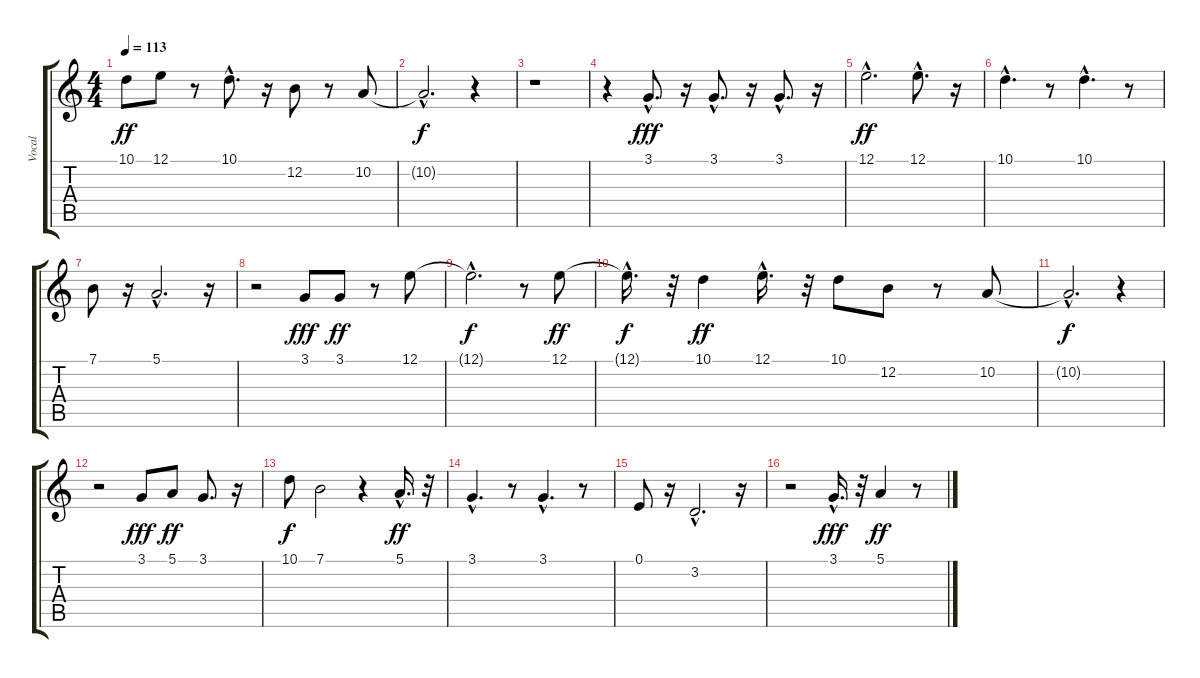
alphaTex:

\track ("Vocal" "Vocal") {instrument shakuhachi}
\staff {score tabs}
\tuning (E4 B3 G3 D3 A2 E2) {hide}
\ts (4 4)
\tempo 113
\clef g2
\ks c
10.1.8{dy ff} 12.1.8 r.8 10.1{hac}.8{d} r.16 12.2.8 r.8 10.2.8 |
10.2{hac t}.2{d dy f} r.4 |
r.1 |
r.4 3.1{hac}.8{d dy fff} r.16 3.1{hac}.8{d} r.16 3.1{hac}.8{d} r.16 |
12.1{hac}.2{d dy ff} 12.1{hac}.8{d} r.16 |
10.1{hac}.4{d} r.8 10.1{hac}.4{d} r.8 |
7.1.8 r.16 5.1{hac}.2{d} r.16 |
r.2 3.1.8{dy fff} 3.1.8{dy ff} r.8 12.1.8 |
12.1{hac t}.2{d dy f} r.8 12.1.8{dy ff} |
12.1{hac t}.16{d dy f} r.32 10.1.4{dy ff} 12.1{hac}.16{d} r.32 10.1.8 12.2.8 r.8 10.2.8 |
10.2{hac t}.2{d dy f} r.4 |
r.2 3.1.8{dy fff} 5.1.8{dy ff} 3.1.8{d} r.16 |
10.1.8{dy f} 7.1.2 r.4 5.1{hac}.16{d dy ff} r.32 |
3.1{hac}.4{d} r.8 3.1{hac}.4{d} r.8 |
0.1.8 r.16 3.2{hac}.2{d} r.16 |
r.2 3.1{hac}.16{d dy fff} r.32 5.1.4{dy ff} r.8
